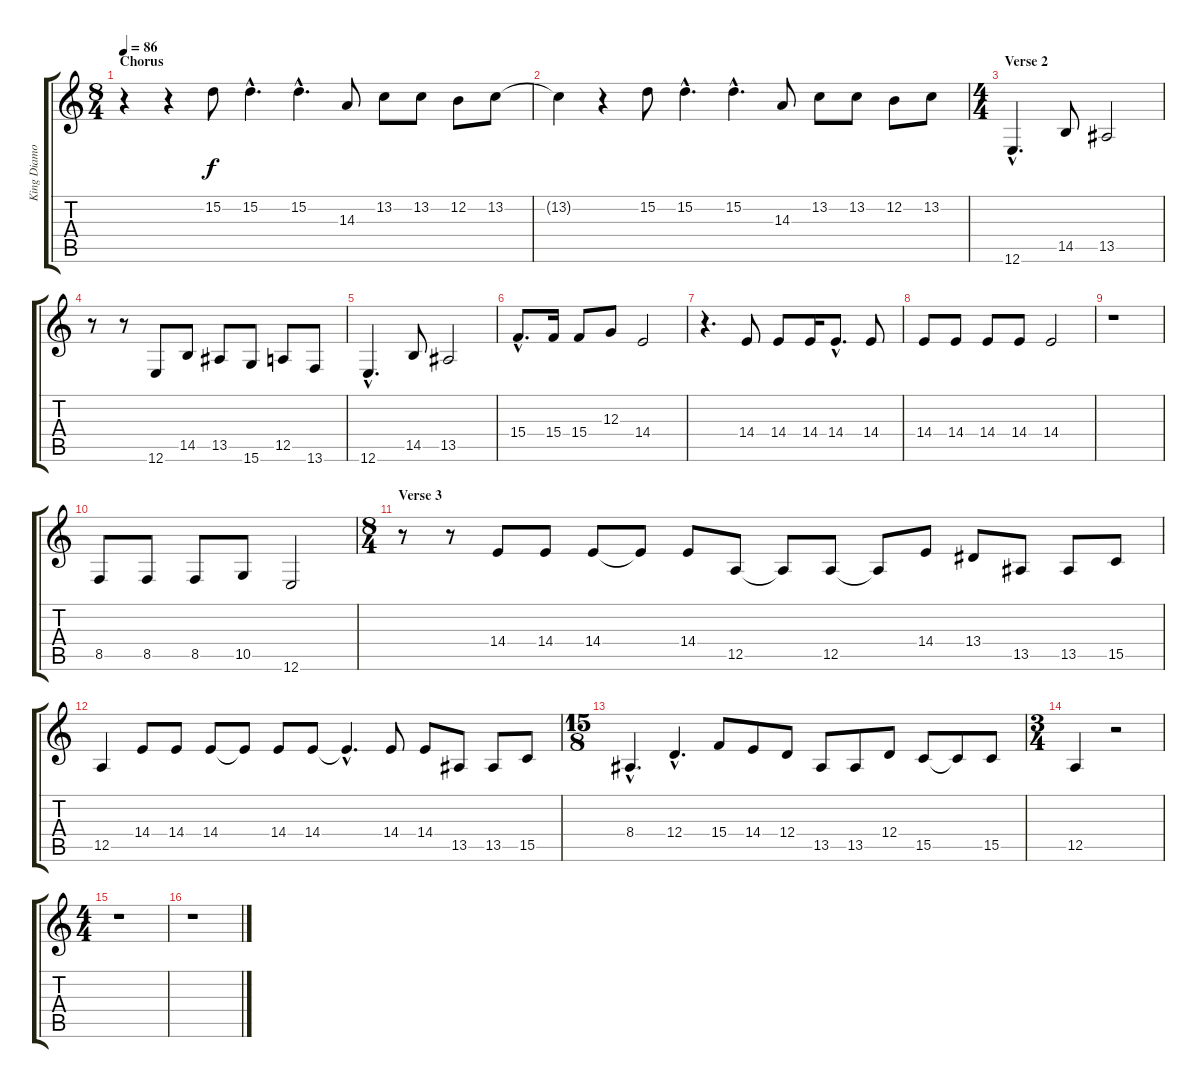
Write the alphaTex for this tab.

\track ("King Diamond" "King Diamo") {instrument trumpet}
\staff {score tabs}
\tuning (E4 B3 G3 D3 A2 E2) {hide}
\ts (8 4)
\section ("" "Chorus")
\tempo 86
\clef g2
\ks c
r.4{dy f} r.4 15.2.8 15.2{hac}.4{d} 15.2{hac}.4{d} 14.3.8 13.2.8 13.2.8 12.2.8 13.2.8 |
13.2{t}.4 r.4 15.2.8 15.2{hac}.4{d} 15.2{hac}.4{d} 14.3.8 13.2.8 13.2.8 12.2.8 13.2.8 |
\ts (4 4)
\section ("" "Verse 2")
12.6{hac}.4{d} 14.5.8 13.5.2 |
r.8 r.8 12.6.8 14.5.8 13.5.8 15.6.8 12.5.8 13.6.8 |
12.6{hac}.4{d} 14.5.8 13.5.2 |
15.4{hac}.8{d} 15.4.16 15.4.8 12.3.8 14.4.2 |
r.4{d} 14.4.8 14.4.8 14.4.16 14.4{hac}.8{d} 14.4.8 |
14.4.8 14.4.8 14.4.8 14.4.8 14.4.2 |
r.1 |
8.5.8 8.5.8 8.5.8 10.5.8 12.6.2 |
\ts (8 4)
\section ("" "Verse 3")
r.8 r.8 14.4.8 14.4.8 14.4.8 14.4{t}.8 14.4.8 12.5.8 12.5{t}.8 12.5.8 12.5{t}.8 14.4.8 13.4.8 13.5.8 13.5.8 15.5.8 |
12.5.4 14.4.8 14.4.8 14.4.8 14.4{t}.8 14.4.8 14.4.8 14.4{hac t}.4{d} 14.4.8 14.4.8 13.5.8 13.5.8 15.5.8 |
\ts (15 8)
8.4{hac}.4{d} 12.4{hac}.4{d} 15.4.8 14.4.8 12.4.8 13.5.8 13.5.8 12.4.8 15.5.8 15.5{t}.8 15.5.8 |
\ts (3 4)
12.5.4 r.2 |
\ts (4 4)
r.1 |
r.1
